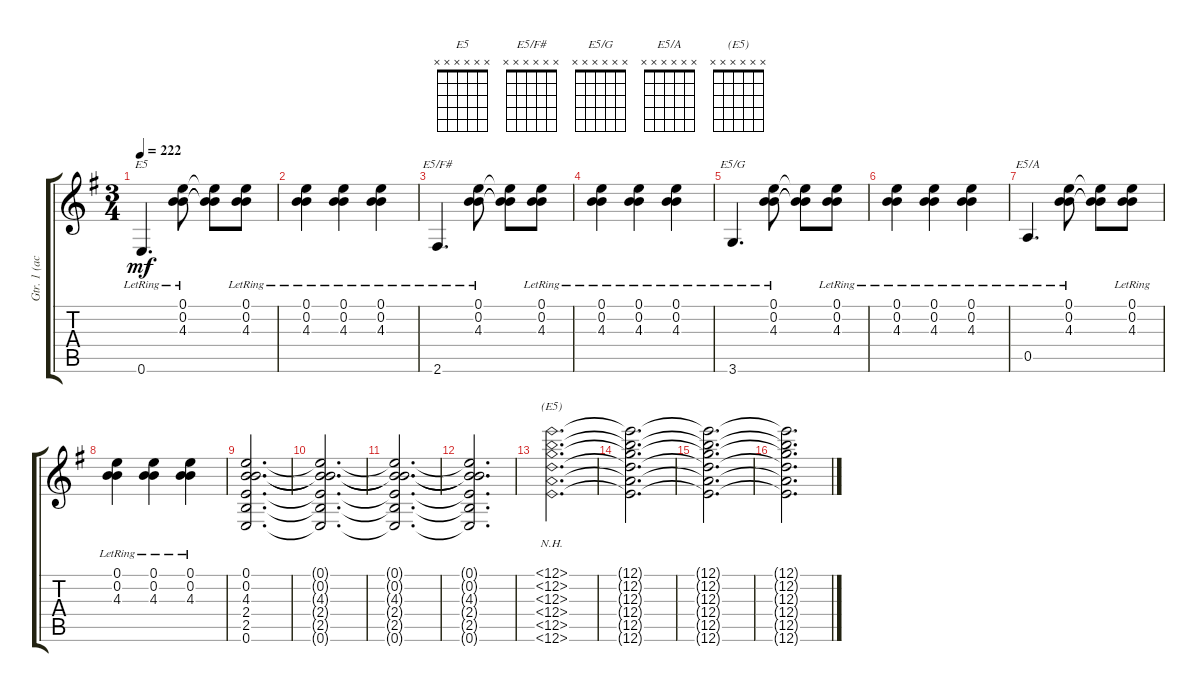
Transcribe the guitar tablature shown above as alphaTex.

\track ("Gtr. 1 (acous.)" "Gtr. 1 (ac") {instrument acousticguitarsteel}
\staff {score tabs}
\tuning (E4 B3 G3 D3 A2 E2) {hide}
\chord ("E5" x x x x x x)
\chord ("E5/F#" x x x x x x)
\chord ("E5/G" x x x x x x)
\chord ("E5/A" x x x x x x)
\chord ("(E5)" x x x x x x)
\ts (3 4)
\tempo 222
\clef g2
\ks g
0.6{lr}.4{d ch "E5" dy mf} (0.1{lr} 0.2{lr} 4.3{lr}).8 (0.1{t} 0.2{t} 4.3{t}).8 (0.1{lr} 0.2{lr} 4.3{lr}).8 |
(0.1{lr} 0.2{lr} 4.3{lr}).4 (0.1{lr} 0.2{lr} 4.3{lr}).4 (0.1{lr} 0.2{lr} 4.3{lr}).4 |
2.6{lr}.4{d ch "E5/F#"} (0.1{lr} 0.2{lr} 4.3{lr}).8 (0.1{t} 0.2{t} 4.3{t}).8 (0.1{lr} 0.2{lr} 4.3{lr}).8 |
(0.1{lr} 0.2{lr} 4.3{lr}).4 (0.1{lr} 0.2{lr} 4.3{lr}).4 (0.1{lr} 0.2{lr} 4.3{lr}).4 |
3.6{lr}.4{d ch "E5/G"} (0.1{lr} 0.2{lr} 4.3{lr}).8 (0.1{t} 0.2{t} 4.3{t}).8 (0.1{lr} 0.2{lr} 4.3{lr}).8 |
(0.1{lr} 0.2{lr} 4.3{lr}).4 (0.1{lr} 0.2{lr} 4.3{lr}).4 (0.1{lr} 0.2{lr} 4.3{lr}).4 |
0.5{lr}.4{d ch "E5/A"} (0.1{lr} 0.2{lr} 4.3{lr}).8 (0.1{t} 0.2{t} 4.3{t}).8 (0.1{lr} 0.2{lr} 4.3{lr}).8 |
(0.1{lr} 0.2{lr} 4.3{lr}).4 (0.1{lr} 0.2{lr} 4.3{lr}).4 (0.1{lr} 0.2{lr} 4.3{lr}).4 |
(0.1 0.2 4.3 2.4 2.5 0.6).2{d} |
(0.1{t} 0.2{t} 4.3{t} 2.4{t} 2.5{t} 0.6{t}).2{d} |
(0.1{t} 0.2{t} 4.3{t} 2.4{t} 2.5{t} 0.6{t}).2{d} |
(0.1{t} 0.2{t} 4.3{t} 2.4{t} 2.5{t} 0.6{t}).2{d} |
(12.1{nh} 12.2{nh} 12.3{nh} 12.4{nh} 12.5{nh} 12.6{nh}).2{d ch "(E5)"} |
(12.1{t} 12.2{t} 12.3{t} 12.4{t} 12.5{t} 12.6{t}).2{d} |
(12.1{t} 12.2{t} 12.3{t} 12.4{t} 12.5{t} 12.6{t}).2{d} |
(12.1{t} 12.2{t} 12.3{t} 12.4{t} 12.5{t} 12.6{t}).2{d}
